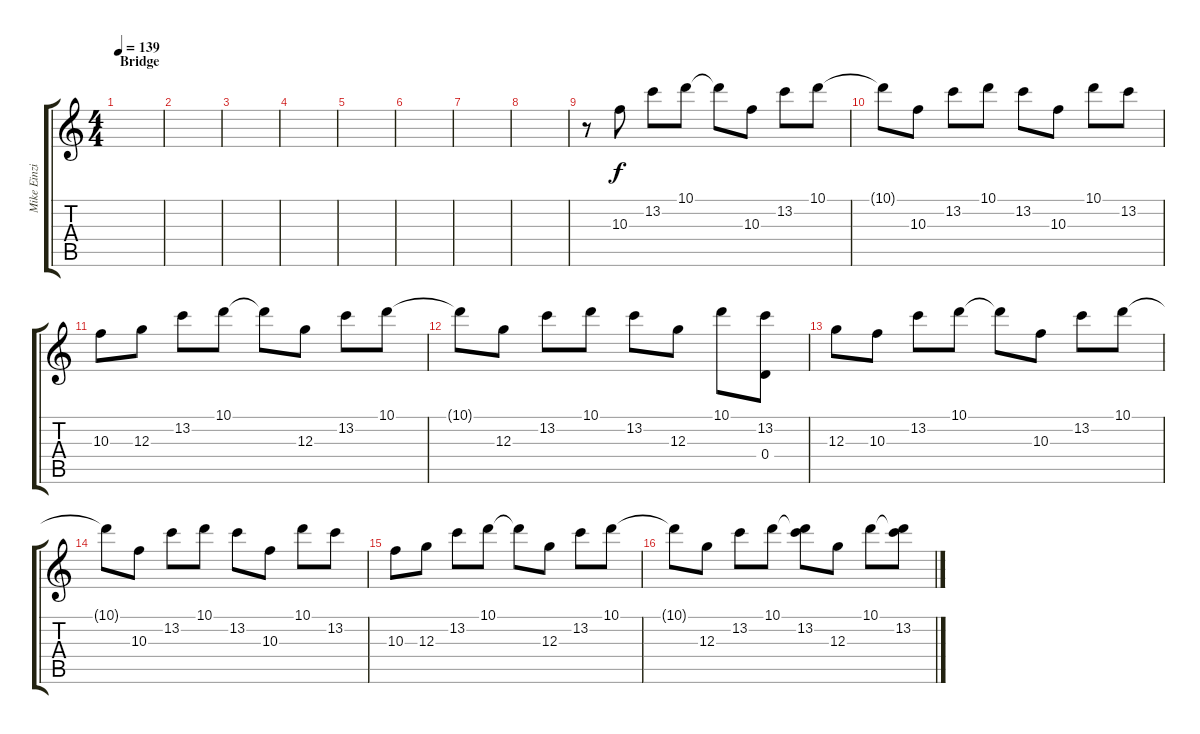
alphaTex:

\track ("Mike Einziger - Guitar" "Mike Einzi") {instrument overdrivenguitar}
\staff {score tabs}
\tuning (E4 B3 G3 D3 A2 E2) {hide}
\ts (4 4)
\section ("" "Bridge")
\tempo 139
\clef g2
\ks c
|
|
|
|
|
|
|
|
r.8 10.3.8{instrument electricguitarclean} 13.2.8 10.1.8 10.1{t}.8 10.3.8 13.2.8 10.1.8 |
10.1{t}.8 10.3.8 13.2.8 10.1.8 13.2.8 10.3.8 10.1.8 13.2.8 |
10.3.8{instrument electricguitarclean} 12.3.8 13.2.8 10.1.8 10.1{t}.8 12.3.8 13.2.8 10.1.8 |
10.1{t}.8 12.3.8 13.2.8 10.1.8 13.2.8 12.3.8 10.1.8 (13.2 0.4).8 |
12.3.8{instrument electricguitarclean} 10.3.8 13.2.8 10.1.8 10.1{t}.8 10.3.8 13.2.8 10.1.8 |
10.1{t}.8 10.3.8 13.2.8 10.1.8 13.2.8 10.3.8 10.1.8 13.2.8 |
10.3.8{instrument electricguitarclean} 12.3.8 13.2.8 10.1.8 10.1{t}.8 12.3.8 13.2.8 10.1.8 |
10.1{t}.8 12.3.8 13.2.8 10.1.8 (10.1{t} 13.2).8 12.3.8 10.1.8 (10.1{t} 13.2).8
